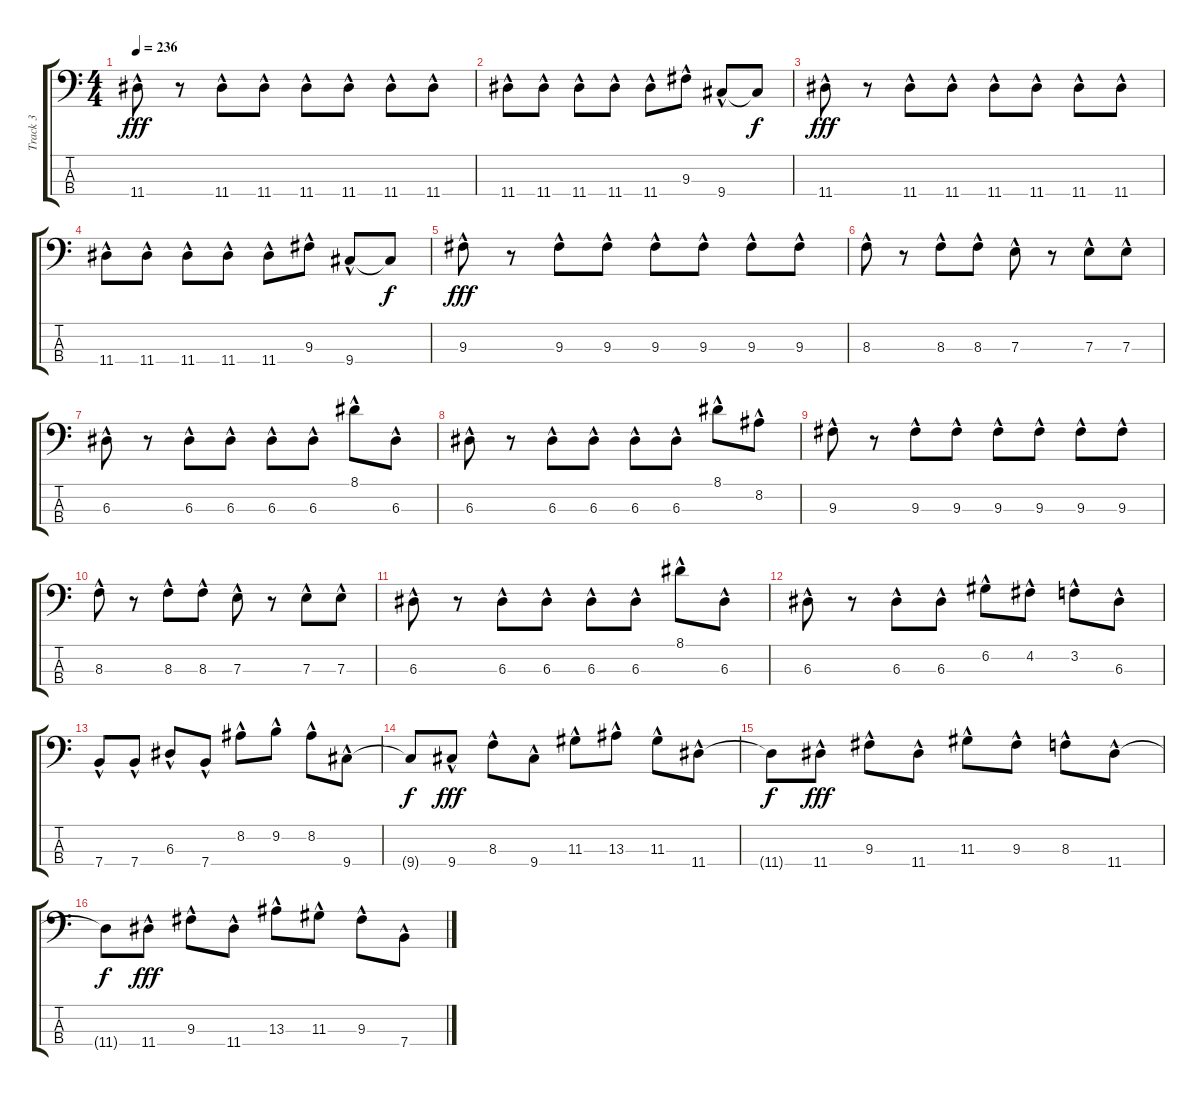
\track ("Track 3" "Track 3") {instrument electricbasspick}
\staff {score tabs}
\tuning (G2 D2 A1 E1) {hide}
\ts (4 4)
\tempo 236
\clef f4
\ks c
11.4{hac}.8{dy fff} r.8 11.4{hac}.8 11.4{hac}.8 11.4{hac}.8 11.4{hac}.8 11.4{hac}.8 11.4{hac}.8 |
11.4{hac}.8 11.4{hac}.8 11.4{hac}.8 11.4{hac}.8 11.4{hac}.8 9.3{hac}.8 9.4{hac}.8 9.4{t}.8{dy f} |
11.4{hac}.8{dy fff} r.8 11.4{hac}.8 11.4{hac}.8 11.4{hac}.8 11.4{hac}.8 11.4{hac}.8 11.4{hac}.8 |
11.4{hac}.8 11.4{hac}.8 11.4{hac}.8 11.4{hac}.8 11.4{hac}.8 9.3{hac}.8 9.4{hac}.8 9.4{t}.8{dy f} |
9.3{hac}.8{dy fff} r.8 9.3{hac}.8 9.3{hac}.8 9.3{hac}.8 9.3{hac}.8 9.3{hac}.8 9.3{hac}.8 |
8.3{hac}.8 r.8 8.3{hac}.8 8.3{hac}.8 7.3{hac}.8 r.8 7.3{hac}.8 7.3{hac}.8 |
6.3{hac}.8 r.8 6.3{hac}.8 6.3{hac}.8 6.3{hac}.8 6.3{hac}.8 8.1{hac}.8 6.3{hac}.8 |
6.3{hac}.8 r.8 6.3{hac}.8 6.3{hac}.8 6.3{hac}.8 6.3{hac}.8 8.1{hac}.8 8.2{hac}.8 |
9.3{hac}.8 r.8 9.3{hac}.8 9.3{hac}.8 9.3{hac}.8 9.3{hac}.8 9.3{hac}.8 9.3{hac}.8 |
8.3{hac}.8 r.8 8.3{hac}.8 8.3{hac}.8 7.3{hac}.8 r.8 7.3{hac}.8 7.3{hac}.8 |
6.3{hac}.8 r.8 6.3{hac}.8 6.3{hac}.8 6.3{hac}.8 6.3{hac}.8 8.1{hac}.8 6.3{hac}.8 |
6.3{hac}.8 r.8 6.3{hac}.8 6.3{hac}.8 6.2{hac}.8 4.2{hac}.8 3.2{hac}.8 6.3{hac}.8 |
7.4{hac}.8 7.4{hac}.8 6.3{hac}.8 7.4{hac}.8 8.2{hac}.8 9.2{hac}.8 8.2{hac}.8 9.4{hac}.8 |
9.4{t}.8{dy f} 9.4{hac}.8{dy fff} 8.3{hac}.8 9.4{hac}.8 11.3{hac}.8 13.3{hac}.8 11.3{hac}.8 11.4{hac}.8 |
11.4{t}.8{dy f} 11.4{hac}.8{dy fff} 9.3{hac}.8 11.4{hac}.8 11.3{hac}.8 9.3{hac}.8 8.3{hac}.8 11.4{hac}.8 |
11.4{t}.8{dy f} 11.4{hac}.8{dy fff} 9.3{hac}.8 11.4{hac}.8 13.3{hac}.8 11.3{hac}.8 9.3{hac}.8 7.4{hac}.8
